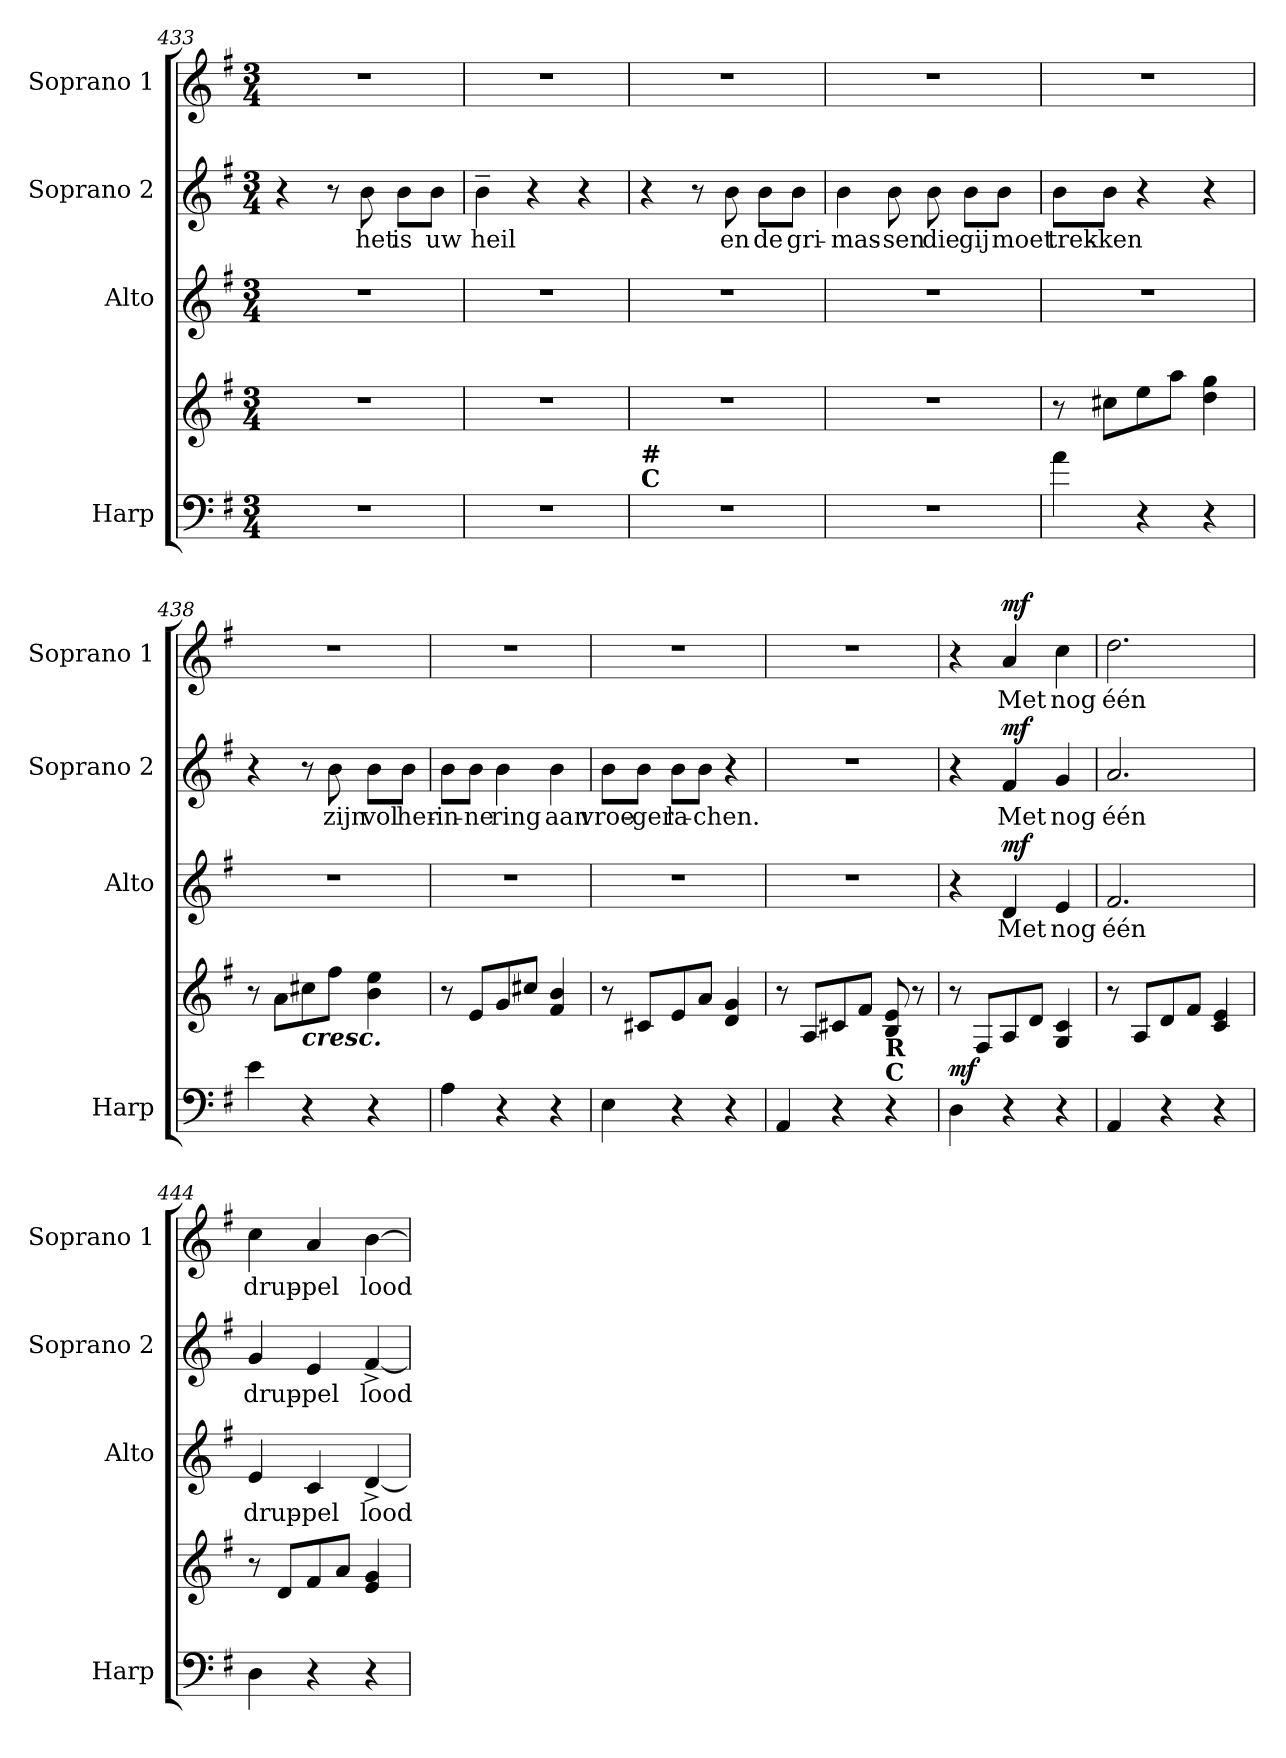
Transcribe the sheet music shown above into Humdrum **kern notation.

**kern	**kern	**dynam	**kern	**text	**dynam	**kern	**text	**dynam	**kern	**text	**dynam
*part4	*part4	*part4	*part3	*part3	*part3	*part2	*part2	*part2	*part1	*part1	*part1
*staff5	*staff4	*staff4/5	*staff3	*staff3	*staff3	*staff2	*staff2	*staff2	*staff1	*staff1	*staff1
*I"Harp	*	*	*I"Alto	*	*	*I"Soprano 2	*	*	*I"Soprano 1	*	*
*I'Harp	*	*	*I'Alto	*	*	*I'Soprano 2	*	*	*I'Soprano 1	*	*
*clefF4	*clefG2	*	*clefG2	*	*	*clefG2	*	*	*clefG2	*	*
*k[f#]	*k[f#]	*	*k[f#]	*	*	*k[f#]	*	*	*k[f#]	*	*
*G:	*G:	*	*G:	*	*	*G:	*	*	*G:	*	*
*M3/4	*M3/4	*	*M3/4	*	*	*M3/4	*	*	*M3/4	*	*
=433	=433	=433	=433	=433	=433	=433	=433	=433	=433	=433	=433
!LO:N:vis=1	!LO:N:vis=1	!	!LO:N:vis=1	!	!	!	!	!	!LO:N:vis=1	!	!
2.r	2.r	.	2.r	.	.	4r	.	.	2.r	.	.
.	.	.	.	.	.	8r	.	.	.	.	.
!	!	!	!	!	!	!	!LO:LY:b	!	!	!	!
.	.	.	.	.	.	8b\	het	.	.	.	.
!	!	!	!	!	!	!	!LO:LY:b	!	!	!	!
.	.	.	.	.	.	8bL	is	.	.	.	.
!	!	!	!	!	!	!	!LO:LY:b	!	!	!	!
.	.	.	.	.	.	8bJ	uw	.	.	.	.
=434	=434	=434	=434	=434	=434	=434	=434	=434	=434	=434	=434
!LO:N:vis=1	!LO:N:vis=1	!	!LO:N:vis=1	!	!	!	!LO:LY:b	!	!LO:N:vis=1	!	!
2.r	2.r	.	2.r	.	.	4b~\	heil	.	2.r	.	.
.	.	.	.	.	.	4r	.	.	.	.	.
.	.	.	.	.	.	4r	.	.	.	.	.
!!LO:LB:g=z
=435	=435	=435	=435	=435	=435	=435	=435	=435	=435	=435	=435
!LO:TX:a:B:t=C	!	!	!	!	!	!	!	!	!	!	!
!LO:TX:a:B:t=#	!	!	!	!	!	!	!	!	!	!	!
!LO:N:vis=1	!LO:N:vis=1	!	!LO:N:vis=1	!	!	!	!	!	!LO:N:vis=1	!	!
2.r	2.r	.	2.r	.	.	4r	.	.	2.r	.	.
.	.	.	.	.	.	8r	.	.	.	.	.
!	!	!	!	!	!	!	!LO:LY:b	!	!	!	!
.	.	.	.	.	.	8b\	en	.	.	.	.
!	!	!	!	!	!	!	!LO:LY:b	!	!	!	!
.	.	.	.	.	.	8b\L	de	.	.	.	.
!	!	!	!	!	!	!	!LO:LY:b	!	!	!	!
.	.	.	.	.	.	8b\J	gri-	.	.	.	.
=436	=436	=436	=436	=436	=436	=436	=436	=436	=436	=436	=436
!LO:N:vis=1	!LO:N:vis=1	!	!LO:N:vis=1	!	!	!	!LO:LY:b	!	!LO:N:vis=1	!	!
2.r	2.r	.	2.r	.	.	4b\	-mas-	.	2.r	.	.
!	!	!	!	!	!	!	!LO:LY:b	!	!	!	!
.	.	.	.	.	.	8b\	-sen	.	.	.	.
!	!	!	!	!	!	!	!LO:LY:b	!	!	!	!
.	.	.	.	.	.	8b\	die	.	.	.	.
!	!	!	!	!	!	!	!LO:LY:b	!	!	!	!
.	.	.	.	.	.	8b\L	gij	.	.	.	.
!	!	!	!	!	!	!	!LO:LY:b	!	!	!	!
.	.	.	.	.	.	8b\J	moet	.	.	.	.
=437	=437	=437	=437	=437	=437	=437	=437	=437	=437	=437	=437
!	!	!	!LO:N:vis=1	!	!	!	!LO:LY:b	!	!LO:N:vis=1	!	!
4a\	8r	.	2.r	.	.	8b\L	trek-	.	2.r	.	.
!	!	!	!	!	!	!	!LO:LY:b	!	!	!	!
.	8cc#X\L	.	.	.	.	8b\J	-ken	.	.	.	.
4r	8ee\	.	.	.	.	4r	.	.	.	.	.
.	8aa\J	.	.	.	.	.	.	.	.	.	.
4r	4dd\ 4gg\	.	.	.	.	4r	.	.	.	.	.
=438	=438	=438	=438	=438	=438	=438	=438	=438	=438	=438	=438
!	!	!	!LO:N:vis=1	!	!	!	!	!	!LO:N:vis=1	!	!
4e\	8r	.	2.r	.	.	4r	.	.	2.r	.	.
.	8a\L	.	.	.	.	.	.	.	.	.	.
!	!LO:TX:b:Bi:t=cresc.	!	!	!	!	!	!	!	!	!	!
4r	8cc#X\	.	.	.	.	8r	.	.	.	.	.
!	!	!	!	!	!	!	!LO:LY:b	!	!	!	!
.	8ff#\J	.	.	.	.	8b\	zijn	.	.	.	.
!	!	!	!	!	!	!	!LO:LY:b	!	!	!	!
4r	4b\ 4ee\	.	.	.	.	8b\L	vol	.	.	.	.
!	!	!	!	!	!	!	!LO:LY:b	!	!	!	!
.	.	.	.	.	.	8b\J	her-	.	.	.	.
=439	=439	=439	=439	=439	=439	=439	=439	=439	=439	=439	=439
!	!	!	!LO:N:vis=1	!	!	!	!LO:LY:b	!	!LO:N:vis=1	!	!
4A\	8r	.	2.r	.	.	8b\L	-in-	.	2.r	.	.
!	!	!	!	!	!	!	!LO:LY:b	!	!	!	!
.	8e/L	.	.	.	.	8b\J	-ne	.	.	.	.
!	!	!	!	!	!	!	!LO:LY:b	!	!	!	!
4r	8g/	.	.	.	.	4b\	ring	.	.	.	.
.	8cc#X/J	.	.	.	.	.	.	.	.	.	.
!	!	!	!	!	!	!	!LO:LY:b	!	!	!	!
4r	4f#/ 4b/	.	.	.	.	4b\	aan	.	.	.	.
!!LO:LB:g=z
=440	=440	=440	=440	=440	=440	=440	=440	=440	=440	=440	=440
!	!	!	!LO:N:vis=1	!	!	!	!LO:LY:b	!	!LO:N:vis=1	!	!
4E\	8r	.	2.r	.	.	8b\L	vroe-	.	2.r	.	.
!	!	!	!	!	!	!	!LO:LY:b	!	!	!	!
.	8c#X/L	.	.	.	.	8b\J	-ger	.	.	.	.
!	!	!	!	!	!	!	!LO:LY:b	!	!	!	!
4r	8e/	.	.	.	.	8b\L	la-	.	.	.	.
!	!	!	!	!	!	!	!LO:LY:b	!	!	!	!
.	8a/J	.	.	.	.	8b\J	-chen.	.	.	.	.
4r	4d/ 4g/	.	.	.	.	4r	.	.	.	.	.
=441	=441	=441	=441	=441	=441	=441	=441	=441	=441	=441	=441
!	!	!	!LO:N:vis=1	!	!	!LO:N:vis=1	!	!	!LO:N:vis=1	!	!
4AA/	8r	.	2.r	.	.	2.r	.	.	2.r	.	.
.	8A/L	.	.	.	.	.	.	.	.	.	.
4r	8c#X/	.	.	.	.	.	.	.	.	.	.
.	8f#/J	.	.	.	.	.	.	.	.	.	.
!LO:TX:a:B:t=C	!	!	!	!	!	!	!	!	!	!	!
!LO:TX:a:B:t=R	!	!	!	!	!	!	!	!	!	!	!
4r	8B/ 8e/	.	.	.	.	.	.	.	.	.	.
.	8r	.	.	.	.	.	.	.	.	.	.
=442	=442	=442	=442	=442	=442	=442	=442	=442	=442	=442	=442
!	!	!LO:DY:a=2	!	!	!	!	!	!	!	!	!
4D\	8r	mf	4r	.	.	4r	.	.	4r	.	.
.	8F#/L	.	.	.	.	.	.	.	.	.	.
!	!	!	!	!LO:LY:b	!LO:DY:a	!	!LO:LY:b	!LO:DY:a	!	!LO:LY:b	!LO:DY:a
4r	8A/	.	4d/	Met	mf	4f#/	Met	mf	4a/	Met	mf
.	8d/J	.	.	.	.	.	.	.	.	.	.
!	!	!	!	!LO:LY:b	!	!	!LO:LY:b	!	!	!LO:LY:b	!
4r	4G/ 4c/	.	4e/	nog	.	4g/	nog	.	4cc\	nog	.
=443	=443	=443	=443	=443	=443	=443	=443	=443	=443	=443	=443
!	!	!	!	!LO:LY:b	!	!	!LO:LY:b	!	!	!LO:LY:b	!
4AA/	8r	.	2.f#/	één	.	2.a/	één	.	2.dd\	één	.
.	8A/L	.	.	.	.	.	.	.	.	.	.
4r	8d/	.	.	.	.	.	.	.	.	.	.
.	8f#/J	.	.	.	.	.	.	.	.	.	.
4r	4c/ 4e/	.	.	.	.	.	.	.	.	.	.
=444	=444	=444	=444	=444	=444	=444	=444	=444	=444	=444	=444
!	!	!	!	!LO:LY:b	!	!	!LO:LY:b	!	!	!LO:LY:b	!
4D\	8r	.	4e/	drup-	.	4g/	drup-	.	4cc\	drup-	.
.	8d/L	.	.	.	.	.	.	.	.	.	.
!	!	!	!	!LO:LY:b	!	!	!LO:LY:b	!	!	!LO:LY:b	!
4r	8f#/	.	4c/	-pel	.	4e/	-pel	.	4a/	-pel	.
.	8a/J	.	.	.	.	.	.	.	.	.	.
!	!	!	!	!LO:LY:b	!	!	!LO:LY:b	!	!	!LO:LY:b	!
4r	4e/ 4g/	.	[4d^/	lood-	.	[4f#^/	lood-	.	[4b\	lood--	.
=	=	=	=	=	=	=	=	=	=	=	=
*-	*-	*-	*-	*-	*-	*-	*-	*-	*-	*-	*-
